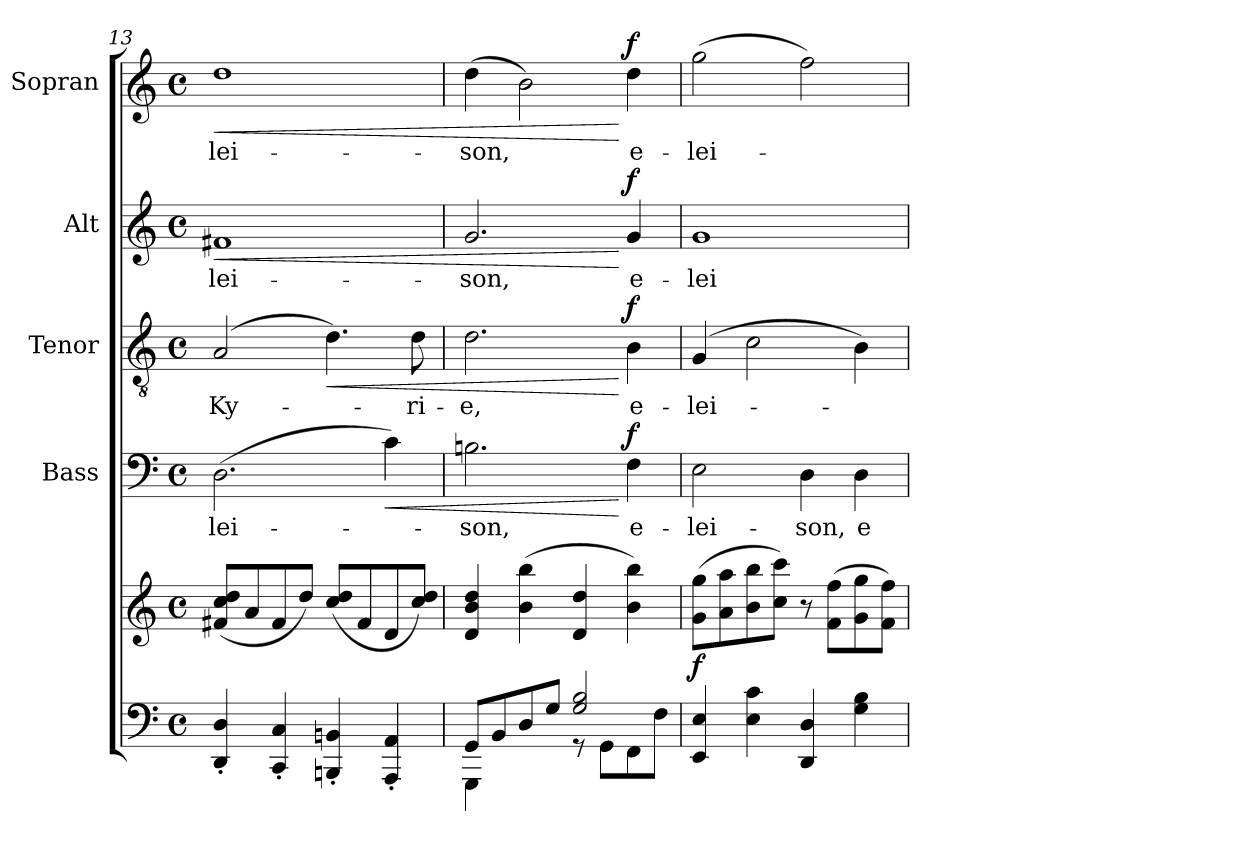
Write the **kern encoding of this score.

**kern	**kern	**dynam	**kern	**text	**dynam	**kern	**text	**dynam	**kern	**text	**dynam	**kern	**text	**dynam
*part5	*part5	*part5	*part4	*part4	*part4	*part3	*part3	*part3	*part2	*part2	*part2	*part1	*part1	*part1
*staff6	*staff5	*staff5/6	*staff4	*staff4	*staff4	*staff3	*staff3	*staff3	*staff2	*staff2	*staff2	*staff1	*staff1	*staff1
*	*	*	*I"Bass	*	*	*I"Tenor	*	*	*I"Alt	*	*	*I"Sopran	*	*
*	*	*	*I'B.	*	*	*I'T.	*	*	*I'A.	*	*	*I'S.	*	*
*clefF4	*clefG2	*	*clefF4	*	*	*clefGv2	*	*	*clefG2	*	*	*clefG2	*	*
*k[]	*k[]	*	*k[]	*	*	*k[]	*	*	*k[]	*	*	*k[]	*	*
*C:	*C:	*	*C:	*	*	*C:	*	*	*C:	*	*	*C:	*	*
*M4/4	*M4/4	*	*M4/4	*	*	*M4/4	*	*	*M4/4	*	*	*M4/4	*	*
*met(c)	*met(c)	*	*met(c)	*	*	*met(c)	*	*	*met(c)	*	*	*met(c)	*	*
=13	=13	=13	=13	=13	=13	=13	=13	=13	=13	=13	=13	=13	=13	=13
!	!	!	!	!LO:LY:b	!	!	!LO:LY:b	!	!	!LO:LY:b	!LO:HP:b	!	!LO:LY:b	!LO:HP:b
4DD/'< 4D/'<	(<8f#X/ 8cc/ 8dd/L	.	(>2.D\	-lei-	.	(2A/	Ky-	.	1f#X	-lei-	<	1dd	-lei-	<
.	8a/	.	.	.	.	.	.	.	.	.	.	.	.	.
4CC/'< 4C/'<	8f#/	.	.	.	.	.	.	.	.	.	.	.	.	.
.	8dd/J)	.	.	.	.	.	.	.	.	.	.	.	.	.
!	!	!	!	!	!	!	!	!LO:HP:b	!	!	!	!	!	!
4BBBn/'< 4BBn/'<	(<8cc/ 8dd/L	.	.	.	.	4.d\)	.	<	.	.	.	.	.	.
.	8f#/	.	.	.	.	.	.	.	.	.	.	.	.	.
!	!	!	!	!	!LO:HP:b	!	!	!	!	!	!	!	!	!
4AAA/'< 4AA/'<	8d/	.	4c\)	.	<	.	.	.	.	.	.	.	.	.
!	!	!	!	!	!	!	!LO:LY:b	!	!	!	!	!	!	!
.	8cc/ 8dd/J)	.	.	.	.	8d\	-ri-	.	.	.	.	.	.	.
=14	=14	=14	=14	=14	=14	=14	=14	=14	=14	=14	=14	=14	=14	=14
*^	*	*	*	*	*	*	*	*	*	*	*	*	*	*
!	!	!	!	!	!LO:LY:b	!	!	!LO:LY:b	!	!	!LO:LY:b	!	!	!LO:LY:b	!
8GG/L	4GGG\	4d/ 4b/ 4dd/	.	2.Bn\	-son,	.	2.d\	-e,	.	2.g/	-son,	.	(>4dd\	-son,	.
8BB/	.	.	.	.	.	.	.	.	.	.	.	.	.	.	.
8D/	4ryy	(>4b\ 4bb\	.	.	.	.	.	.	.	.	.	.	2b\)	.	.
8G/J	.	.	.	.	.	.	.	.	.	.	.	.	.	.	.
2G/ 2B/	8rGG	4d/ 4dd/	.	.	.	.	.	.	.	.	.	.	.	.	.
.	8GG\L	.	.	.	.	.	.	.	.	.	.	.	.	.	.
!	!	!	!	!	!LO:LY:b	!LO:DY:n=1:a	!	!LO:LY:b	!LO:DY:n=1:a	!	!LO:LY:b	!LO:DY:n=1:a	!	!LO:LY:b	!LO:DY:n=1:a
.	8FF\	4b\ 4bb\)	.	4F\	e-	[ f	4B\	e-	[ f	4g/	e-	[ f	4dd\	e-	[ f
.	8F\J	.	.	.	.	.	.	.	.	.	.	.	.	.	.
!!LO:LB:g=z
=15	=15	=15	=15	=15	=15	=15	=15	=15	=15	=15	=15	=15	=15	=15	=15
!	!	!	!LO:DY:b	!	!LO:LY:b	!	!	!LO:LY:b	!	!	!LO:LY:b	!	!	!LO:LY:b	!
*v	*v	*	*	*	*	*	*	*	*	*	*	*	*	*	*
4EE/ 4E/	(>8g\ 8gg\L	f	2E\	-lei-	.	(4G/	-lei-	.	1g	-lei-	.	(>2gg\	-lei-	.
.	8a\ 8aa\	.	.	.	.	.	.	.	.	.	.	.	.	.
4E\ 4c\	8b\ 8bb\	.	.	.	.	2c\	.	.	.	.	.	.	.	.
.	8cc\ 8ccc\J)	.	.	.	.	.	.	.	.	.	.	.	.	.
!	!	!	!	!LO:LY:b	!	!	!	!	!	!	!	!	!	!
4DD/ 4D/	8r	.	4D\	-son,	.	.	.	.	.	.	.	2ff\)	.	.
.	(>8f\ 8ff\L	.	.	.	.	.	.	.	.	.	.	.	.	.
!	!	!	!	!LO:LY:b	!	!	!	!	!	!	!	!	!	!
4G\ 4B\	8g\ 8gg\	.	4D\	e-	.	4B\)	.	.	.	.	.	.	.	.
.	8f\ 8ff\J)	.	.	.	.	.	.	.	.	.	.	.	.	.
=	=	=	=	=	=	=	=	=	=	=	=	=	=	=
*-	*-	*-	*-	*-	*-	*-	*-	*-	*-	*-	*-	*-	*-	*-
